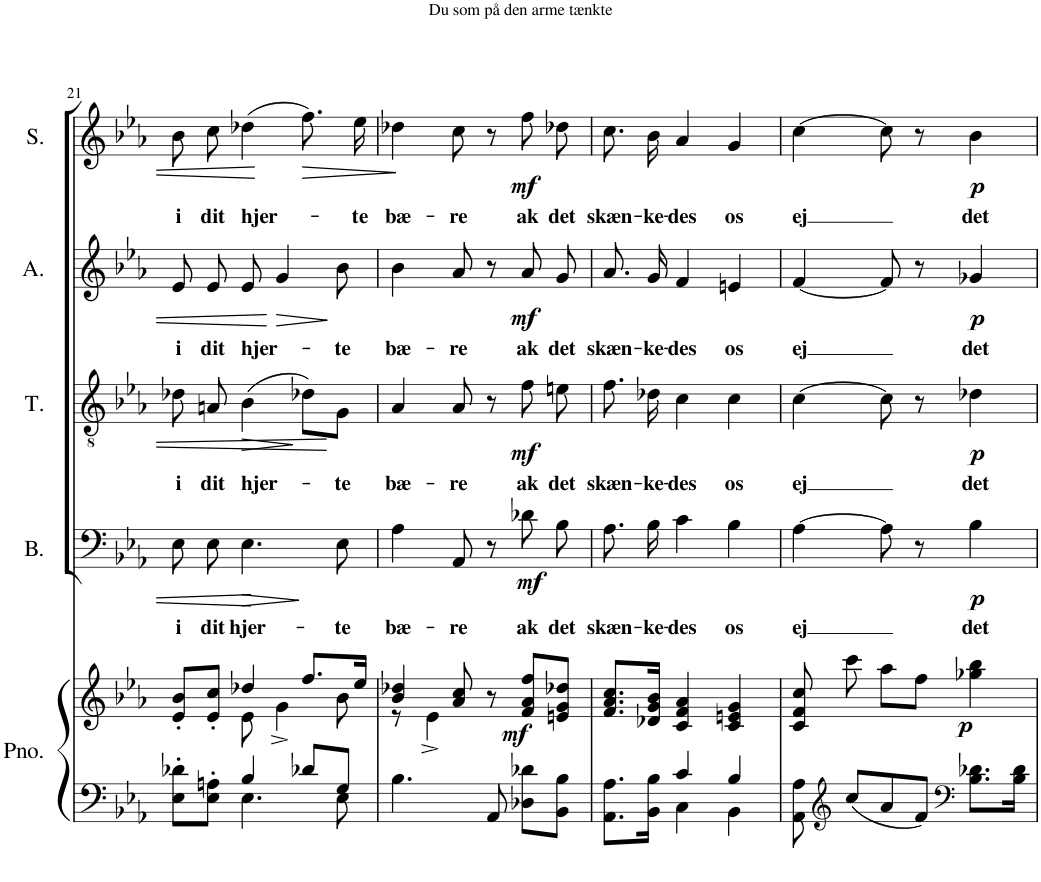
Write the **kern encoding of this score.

**kern	**kern	**dynam	**kern	**text	**dynam	**kern	**text	**dynam	**kern	**text	**dynam	**kern	**text	**dynam
*part5	*part5	*part5	*part4	*part4	*part4	*part3	*part3	*part3	*part2	*part2	*part2	*part1	*part1	*part1
*staff6	*staff5	*staff5/6	*staff4	*staff4	*staff4	*staff3	*staff3	*staff3	*staff2	*staff2	*staff2	*staff1	*staff1	*staff1
*I"Pianoforte	*	*	*I"Bassi	*	*	*I"Tenori	*	*	*I"Contralti	*	*	*I"Soprani	*	*
*I'Pno.	*	*	*I'B.	*	*	*I'T.	*	*	*	*	*	*I'S.	*	*
!!LO:PB:g=z
*clefF4	*clefG2	*	*clefF4	*	*	*clefGv2	*	*	*clefG2	*	*	*clefG2	*	*
*k[b-e-a-]	*k[b-e-a-]	*	*k[b-e-a-]	*	*	*k[b-e-a-]	*	*	*k[b-e-a-]	*	*	*k[b-e-a-]	*	*
*M3/4	*M3/4	*	*M3/4	*	*	*M3/4	*	*	*M3/4	*	*	*M3/4	*	*
=21	=21	=21	=21	=21	=21	=21	=21	=21	=21	=21	=21	=21	=21	=21
*^	*^	*	*	*	*	*	*	*	*	*	*	*	*	*
!	!	!	!	!	!	!LO:LY:b	!	!	!LO:LY:b	!	!	!LO:LY:b	!	!	!LO:LY:b	!
8E-\' 8d-X\'L	4ryy	8e-/' 8b-/'L	4ryy	.	8E-\L	i	.	8d-X\	i	.	8e-/L	i	.	8b-\L	i	.
!	!	!	!	!	!	!LO:LY:b	!	!	!LO:LY:b	!	!	!LO:LY:b	!	!	!LO:LY:b	!
8E-\' 8An\'J	.	8e-/' 8cc/'J	.	.	8E-\J	dit	.	8An/	dit	.	8e-/J	dit	.	8cc\J	dit	.
!	!	!	!	!	!	!LO:LY:b	!LO:HP:b	!	!LO:LY:b	!LO:HP:b	!	!LO:LY:b	!	!	!LO:LY:b	!
4B-/	4.E-\	4dd-X/	8e-\	.	4.E-\	hjer-	>	(4B-\	hjer-	>	8e-/	hjer-	.	(4dd-X\	hjer-	.
!	!	!	!	!	!	!	!	!	!	!	!	!	!LO:HP:b	!	!	!
.	.	.	4g^\	.	.	.	.	.	.	.	4g/	.	>	.	.	.
!	!	!	!	!	!	!	!	!	!	!	!	!	!	!	!	!LO:HP:b
8d-X/L	.	8.ff/L	.	.	.	.	.	8d-X\L)	.	]	.	.	.	8.ff\L)	.	>
!	!	!	!	!	!	!LO:LY:b	!	!	!LO:LY:b	!	!	!LO:LY:b	!	!	!	!
8G/J	8E-\	.	8b-\	.	8E-\	-te	]	8G\J	-te	.	8b-\	-te	]	.	.	.
!	!	!	!	!	!	!	!	!	!	!	!	!	!	!	!LO:LY:b	!
.	.	16ee-/Jk	.	.	.	.	.	.	.	.	.	.	.	16ee-\Jk	-te	.
*v	*v	*	*	*	*	*	*	*	*	*	*	*	*	*	*	*
*	*v	*v	*	*	*	*	*	*	*	*	*	*	*	*	*
.	.	.	.	.	.	.	.	.	.	.	.	.	.	]
=22	=22	=22	=22	=22	=22	=22	=22	=22	=22	=22	=22	=22	=22	=22
*	*^	*	*	*	*	*	*	*	*	*	*	*	*	*
!	!	!	!	!	!LO:LY:b	!	!	!LO:LY:b	!	!	!LO:LY:b	!	!	!LO:LY:b	!
4.B-\	4b-/ 4dd-X/	8r	.	4A-\	bæ-	.	4A-/	bæ-	.	4b-\	bæ-	.	4dd-X\	bæ-	.
.	.	4e-^\	.	.	.	.	.	.	.	.	.	.	.	.	.
!	!	!	!	!	!LO:LY:b	!	!	!LO:LY:b	!	!	!LO:LY:b	!	!	!LO:LY:b	!
.	8a-/ 8cc/	.	.	8AA-/	-re	.	8A-/	-re	.	8a-/	-re	.	8cc\	-re	.
8AA-/	8r	8ryy	.	8r	.	.	8r	.	.	8r	.	.	8r	.	.
!	!	!	!LO:DY:b	!	!LO:LY:b	!LO:DY:b	!	!LO:LY:b	!LO:DY:b	!	!LO:LY:b	!LO:DY:b	!	!LO:LY:b	!LO:DY:b
8D-X\ 8d-X\L	8f/ 8a-/ 8ff/L	4ryy	mf	8d-X\L	ak	mf	8f\	ak	mf	8a-/L	ak	mf	8ff\L	ak	mf
!	!	!	!	!	!LO:LY:b	!	!	!LO:LY:b	!	!	!LO:LY:b	!	!	!LO:LY:b	!
8BB-\ 8B-\J	8en/ 8g/ 8dd-X/J	.	.	8B-\J	det	.	8en\	det	.	8g/J	det	.	8dd-X\J	det	.
*	*v	*v	*	*	*	*	*	*	*	*	*	*	*	*	*
=23	=23	=23	=23	=23	=23	=23	=23	=23	=23	=23	=23	=23	=23	=23
*^	*	*	*	*	*	*	*	*	*	*	*	*	*	*
!	!	!	!	!	!LO:LY:b	!	!	!LO:LY:b	!	!	!LO:LY:b	!	!	!LO:LY:b	!
8.AA-\ 8.A-\L	4ryy	8.f/ 8.a-/ 8.cc/L	.	8.A-\L	skæn-	.	8.f\	skæn-	.	8.a-/L	skæn-	.	8.cc\L	skæn-	.
!	!	!	!	!	!LO:LY:b	!	!	!LO:LY:b	!	!	!LO:LY:b	!	!	!LO:LY:b	!
16BB-\ 16B-\Jk	.	16d-X/ 16g/ 16b-/Jk	.	16B-\Jk	-ke-	.	16d-X\	-ke-	.	16g/Jk	-ke-	.	16b-\Jk	-ke-	.
!	!	!	!	!	!LO:LY:b	!	!	!LO:LY:b	!	!	!LO:LY:b	!	!	!LO:LY:b	!
4c/	4C\	4c/ 4f/ 4a-/	.	4c\	-des	.	4c\	-des	.	4f/	-des	.	4a-/	-des	.
!	!	!	!	!	!LO:LY:b	!	!	!LO:LY:b	!	!	!LO:LY:b	!	!	!LO:LY:b	!
4B-/	4BB-\	4c/ 4en/ 4g/	.	4B-\	os	.	4c\	os	.	4en/	os	.	4g/	os	.
=24	=24	=24	=24	=24	=24	=24	=24	=24	=24	=24	=24	=24	=24	=24	=24
!	!	!	!	!	!LO:LY:b	!	!	!LO:LY:b	!	!	!LO:LY:b	!	!	!LO:LY:b	!
*v	*v	*	*	*	*	*	*	*	*	*	*	*	*	*	*
8AA-\ 8A-\	8c/ 8f/ 8cc/	.	[4A-\	ej	.	[4c\	ej	.	[4f/	ej	.	[4cc\	ej	.
*clefG2	*	*	*	*	*	*	*	*	*	*	*	*	*	*
8cc/L	8ccc\	.	.	.	.	.	.	.	.	.	.	.	.	.
8a-/	8aa-\L	.	8A-\]	.	.	8c\]	.	.	8f/]	.	.	8cc\]	.	.
8f/J	8ff\J	.	8r	.	.	8r	.	.	8r	.	.	8r	.	.
*clefF4	*	*	*	*	*	*	*	*	*	*	*	*	*	*
!	!	!LO:DY:b	!	!LO:LY:b	!LO:DY:b	!	!LO:LY:b	!LO:DY:b	!	!LO:LY:b	!LO:DY:b	!	!LO:LY:b	!LO:DY:b
8.B-\ 8.d-X\L	4gg-X\ 4bb-\	p	4B-\	det	p	4d-X\	det	p	4g-X/	det	p	4b-\	det	p
16B-\ 16d-\Jk	.	.	.	.	.	.	.	.	.	.	.	.	.	.
=	=	=	=	=	=	=	=	=	=	=	=	=	=	=
*-	*-	*-	*-	*-	*-	*-	*-	*-	*-	*-	*-	*-	*-	*-
